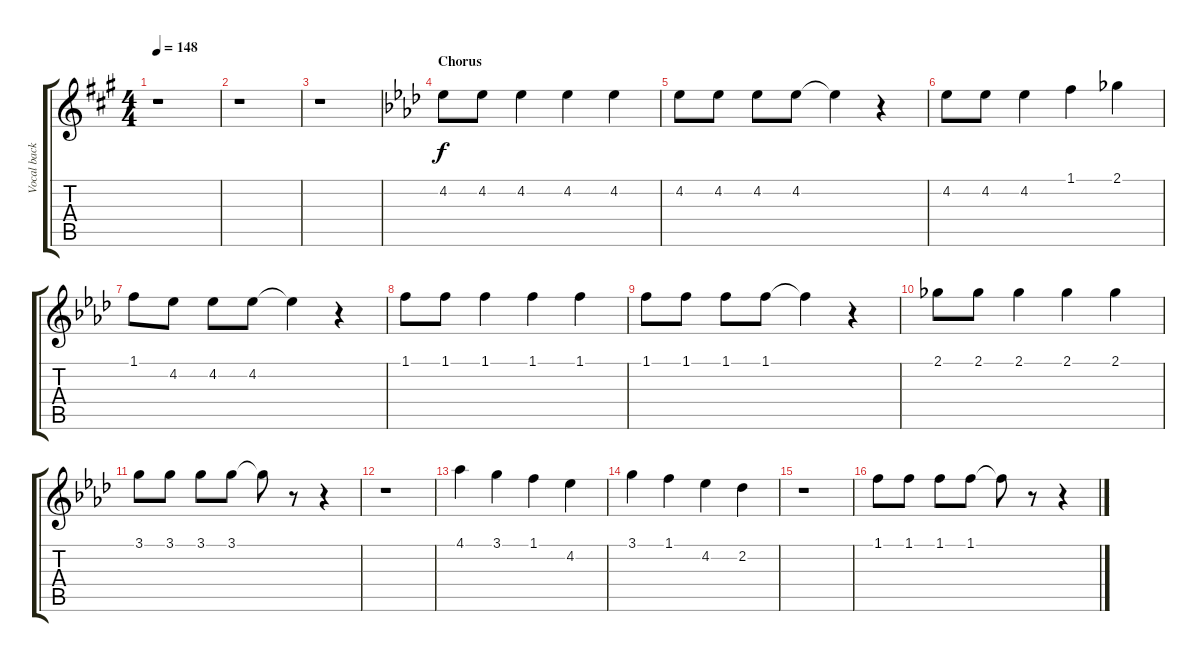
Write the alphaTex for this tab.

\track ("Vocal backup (sop)" "Vocal back") {instrument electricguitarjazz}
\staff {score tabs}
\tuning (E4 B3 G3 D3 A2 E2) {hide}
\ts (4 4)
\tempo 148
\clef g2
\ks a
r.1{dy f} |
r.1 |
r.1 |
\section ("" "Chorus")
\ks ab
4.2.8 4.2.8 4.2.4 4.2.4 4.2.4 |
4.2.8 4.2.8 4.2.8 4.2.8 4.2{t}.4 r.4 |
4.2.8 4.2.8 4.2.4 1.1.4 2.1.4 |
1.1.8 4.2.8 4.2.8 4.2.8 4.2{t}.4 r.4 |
1.1.8 1.1.8 1.1.4 1.1.4 1.1.4 |
1.1.8 1.1.8 1.1.8 1.1.8 1.1{t}.4 r.4 |
2.1.8 2.1.8 2.1.4 2.1.4 2.1.4 |
3.1.8 3.1.8 3.1.8 3.1.8 3.1{t}.8 r.8 r.4 |
r.1 |
4.1.4 3.1.4 1.1.4 4.2.4 |
3.1.4 1.1.4 4.2.4 2.2.4 |
r.1 |
1.1.8 1.1.8 1.1.8 1.1.8 1.1{t}.8 r.8 r.4
